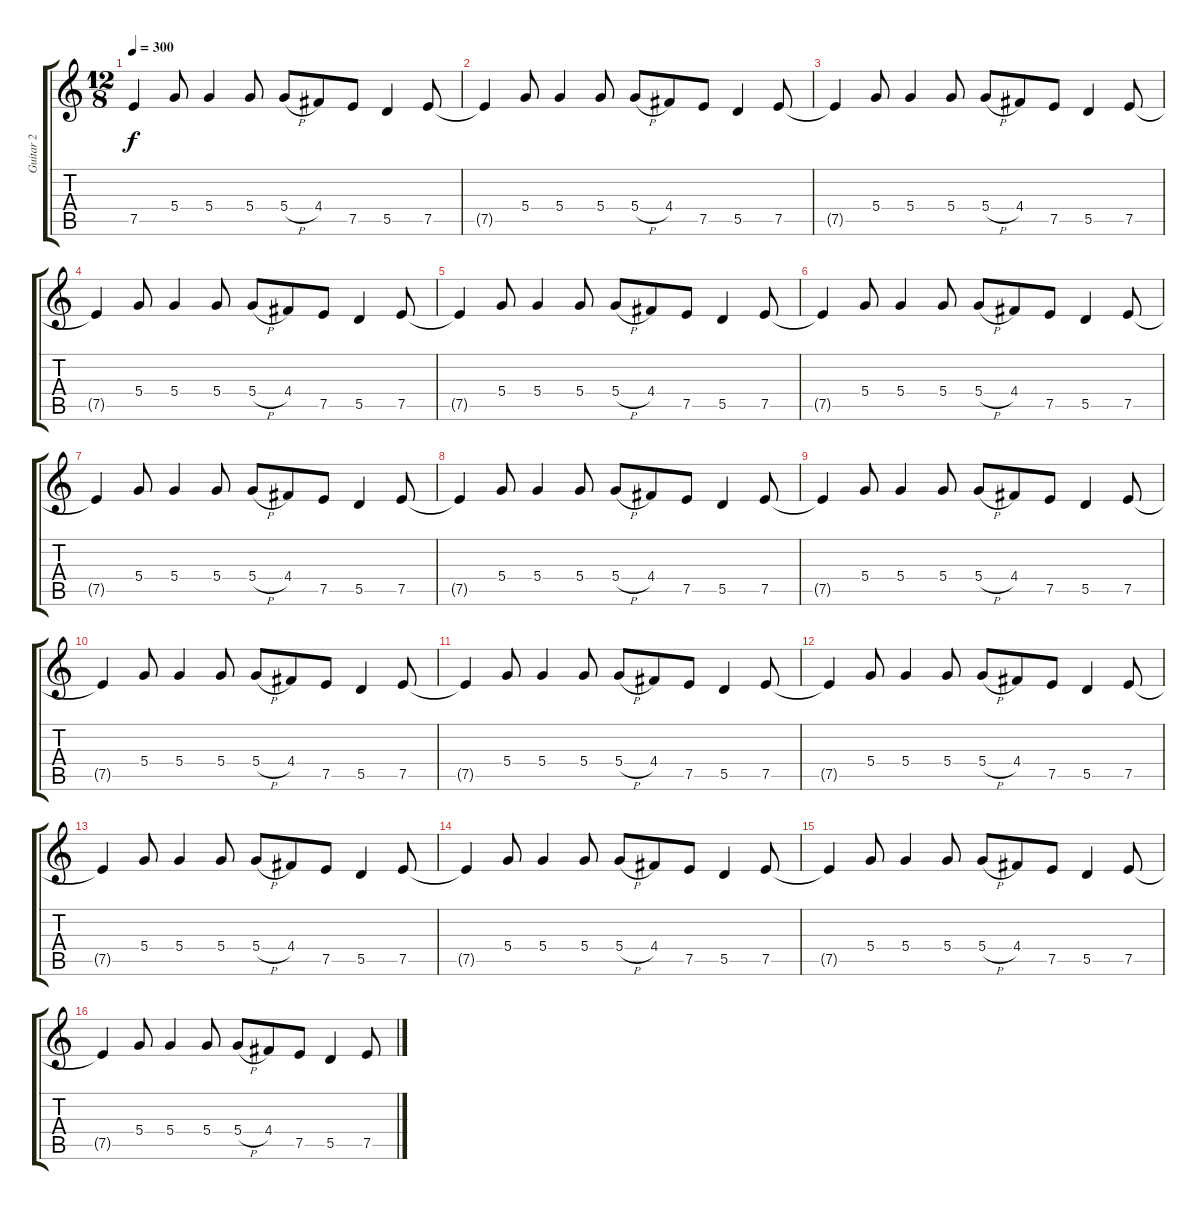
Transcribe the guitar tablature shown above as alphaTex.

\track ("Guitar 2" "Guitar 2") {instrument distortionguitar}
\staff {score tabs}
\tuning (E4 B3 G3 D3 A2 E2) {hide}
\ts (12 8)
\tempo 300
\clef g2
\ks c
7.5{t}.4{dy f} 5.4.8 5.4.4 5.4.8 5.4{h}.8 4.4.8 7.5.8 5.5.4 7.5.8 |
7.5{t}.4 5.4.8 5.4.4 5.4.8 5.4{h}.8 4.4.8 7.5.8 5.5.4 7.5.8 |
7.5{t}.4 5.4.8 5.4.4 5.4.8 5.4{h}.8 4.4.8 7.5.8 5.5.4 7.5.8 |
7.5{t}.4 5.4.8 5.4.4 5.4.8 5.4{h}.8 4.4.8 7.5.8 5.5.4 7.5.8 |
7.5{t}.4 5.4.8 5.4.4 5.4.8 5.4{h}.8 4.4.8 7.5.8 5.5.4 7.5.8 |
7.5{t}.4 5.4.8 5.4.4 5.4.8 5.4{h}.8 4.4.8 7.5.8 5.5.4 7.5.8 |
7.5{t}.4 5.4.8 5.4.4 5.4.8 5.4{h}.8 4.4.8 7.5.8 5.5.4 7.5.8 |
7.5{t}.4 5.4.8 5.4.4 5.4.8 5.4{h}.8 4.4.8 7.5.8 5.5.4 7.5.8 |
7.5{t}.4 5.4.8 5.4.4 5.4.8 5.4{h}.8 4.4.8 7.5.8 5.5.4 7.5.8 |
7.5{t}.4 5.4.8 5.4.4 5.4.8 5.4{h}.8 4.4.8 7.5.8 5.5.4 7.5.8 |
7.5{t}.4 5.4.8 5.4.4 5.4.8 5.4{h}.8 4.4.8 7.5.8 5.5.4 7.5.8 |
7.5{t}.4 5.4.8 5.4.4 5.4.8 5.4{h}.8 4.4.8 7.5.8 5.5.4 7.5.8 |
7.5{t}.4 5.4.8 5.4.4 5.4.8 5.4{h}.8 4.4.8 7.5.8 5.5.4 7.5.8 |
7.5{t}.4 5.4.8 5.4.4 5.4.8 5.4{h}.8 4.4.8 7.5.8 5.5.4 7.5.8 |
7.5{t}.4 5.4.8 5.4.4 5.4.8 5.4{h}.8 4.4.8 7.5.8 5.5.4 7.5.8 |
7.5{t}.4 5.4.8 5.4.4 5.4.8 5.4{h}.8 4.4.8 7.5.8 5.5.4 7.5.8
